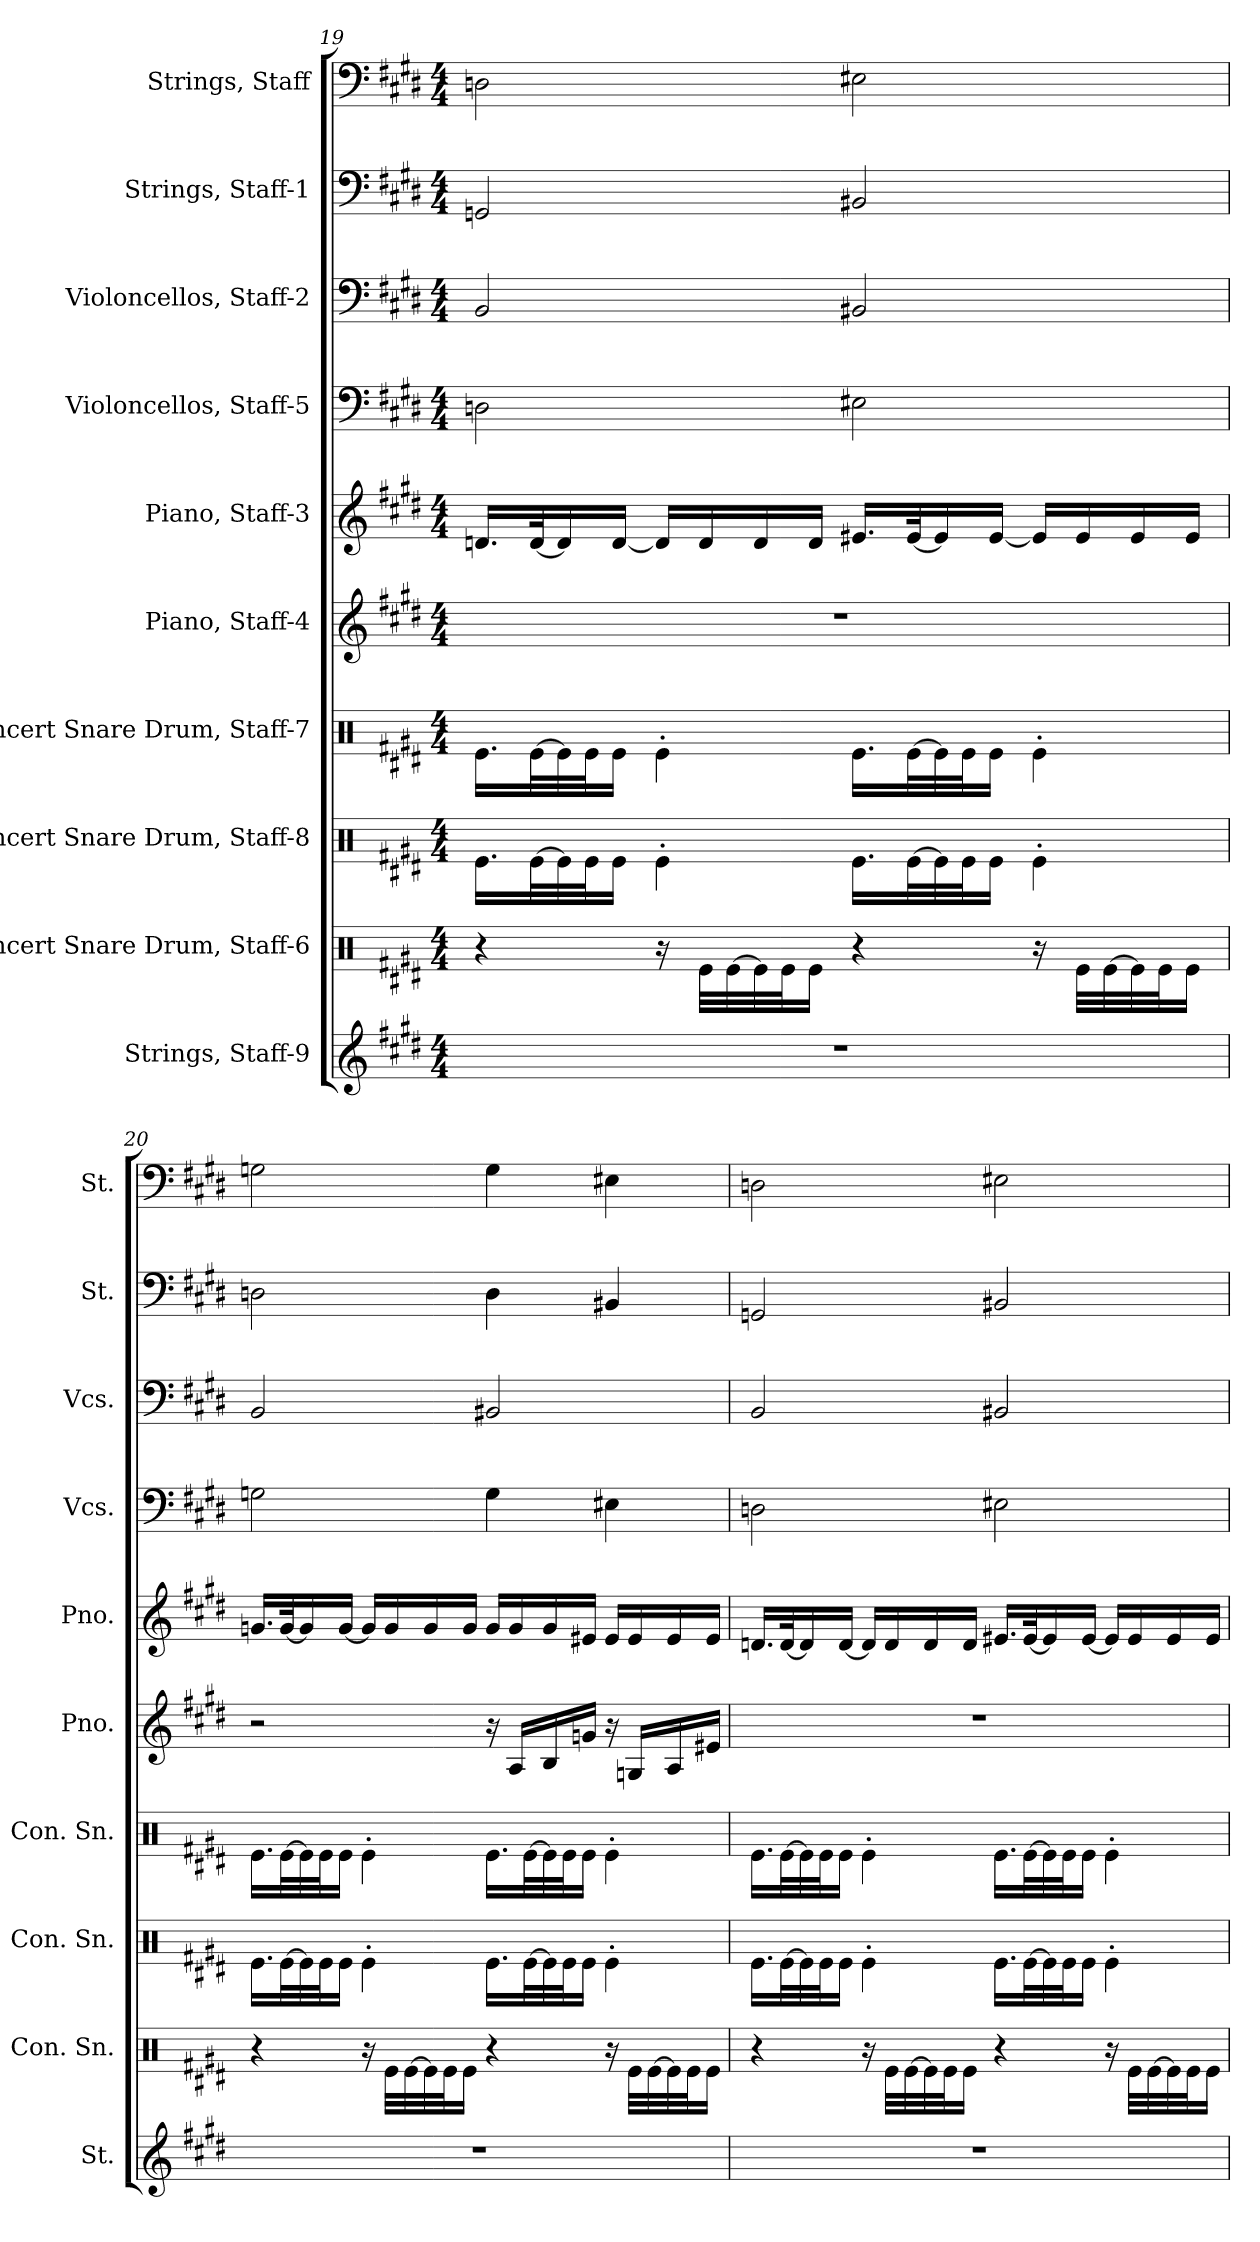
**kern	**kern	**kern	**kern	**kern	**kern	**kern	**kern	**kern	**kern
*part10	*part9	*part8	*part7	*part6	*part5	*part4	*part3	*part2	*part1
*staff10	*staff9	*staff8	*staff7	*staff6	*staff5	*staff4	*staff3	*staff2	*staff1
*I"Strings, Staff-9	*I"Concert Snare Drum, Staff-6	*I"Concert Snare Drum, Staff-8	*I"Concert Snare Drum, Staff-7	*I"Piano, Staff-4	*I"Piano, Staff-3	*I"Violoncellos, Staff-5	*I"Violoncellos, Staff-2	*I"Strings, Staff-1	*I"Strings, Staff
*I'St.	*I'Con. Sn.	*I'Con. Sn.	*I'Con. Sn.	*I'Pno.	*I'Pno.	*I'Vcs.	*I'Vcs.	*I'St.	*I'St.
!!LO:PB:g=z
*clefG2	*clefX	*clefX	*clefX	*clefG2	*clefG2	*clefF4	*clefF4	*clefF4	*clefF4
*k[f#c#g#d#]	*k[f#c#g#d#]	*k[f#c#g#d#]	*k[f#c#g#d#]	*k[f#c#g#d#]	*k[f#c#g#d#]	*k[f#c#g#d#]	*k[f#c#g#d#]	*k[f#c#g#d#]	*k[f#c#g#d#]
*M4/4	*M4/4	*M4/4	*M4/4	*M4/4	*M4/4	*M4/4	*M4/4	*M4/4	*M4/4
=19	=19	=19	=19	=19	=19	=19	=19	=19	=19
1r	4r	16.Re\LL	16.Re\LL	1r	16.dn/LL	2Dn\	2BB/	2GGn/	2Dn\
.	.	[32Re\L	[32Re\L	.	[32d/K	.	.	.	.
.	.	32Re\]	32Re\]	.	16d/]	.	.	.	.
.	.	32Re\J	32Re\J	.	.	.	.	.	.
.	.	16Re\JJ	16Re\JJ	.	[16d/JJ	.	.	.	.
.	16r	4Re'\	4Re'\	.	16d/LL]	.	.	.	.
.	32Re\LLL	.	.	.	16d/	.	.	.	.
.	[32Re\	.	.	.	.	.	.	.	.
.	32Re\]	.	.	.	16d/	.	.	.	.
.	32Re\J	.	.	.	.	.	.	.	.
.	16Re\JJ	.	.	.	16d/JJ	.	.	.	.
.	4r	16.Re\LL	16.Re\LL	.	16.e#X/LL	2E#X\	2BB#X/	2BB#X/	2E#X\
.	.	[32Re\L	[32Re\L	.	[32e#/K	.	.	.	.
.	.	32Re\]	32Re\]	.	16e#/]	.	.	.	.
.	.	32Re\J	32Re\J	.	.	.	.	.	.
.	.	16Re\JJ	16Re\JJ	.	[16e#/JJ	.	.	.	.
.	16r	4Re'\	4Re'\	.	16e#/LL]	.	.	.	.
.	32Re\LLL	.	.	.	16e#/	.	.	.	.
.	[32Re\	.	.	.	.	.	.	.	.
.	32Re\]	.	.	.	16e#/	.	.	.	.
.	32Re\J	.	.	.	.	.	.	.	.
.	16Re\JJ	.	.	.	16e#/JJ	.	.	.	.
!!LO:PB:g=z
=20	=20	=20	=20	=20	=20	=20	=20	=20	=20
1r	4r	16.Re\LL	16.Re\LL	2r	16.gn/LL	2Gn\	2BB/	2Dn\	2Gn\
.	.	[32Re\L	[32Re\L	.	[32g/K	.	.	.	.
.	.	32Re\]	32Re\]	.	16g/]	.	.	.	.
.	.	32Re\J	32Re\J	.	.	.	.	.	.
.	.	16Re\JJ	16Re\JJ	.	[16g/JJ	.	.	.	.
.	16r	4Re'\	4Re'\	.	16g/LL]	.	.	.	.
.	32Re\LLL	.	.	.	16g/	.	.	.	.
.	[32Re\	.	.	.	.	.	.	.	.
.	32Re\]	.	.	.	16g/	.	.	.	.
.	32Re\J	.	.	.	.	.	.	.	.
.	16Re\JJ	.	.	.	16g/JJ	.	.	.	.
.	4r	16.Re\LL	16.Re\LL	16r	16g/LL	4G\	2BB#X/	4D\	4G\
.	.	.	.	16A/LL	16g/	.	.	.	.
.	.	[32Re\L	[32Re\L	.	.	.	.	.	.
.	.	32Re\]	32Re\]	16B/	16g/	.	.	.	.
.	.	32Re\J	32Re\J	.	.	.	.	.	.
.	.	16Re\JJ	16Re\JJ	16gn/JJ	16e#X/JJ	.	.	.	.
.	16r	4Re'\	4Re'\	16r	16e#/LL	4E#X\	.	4BB#X/	4E#X\
.	32Re\LLL	.	.	16Gn/LL	16e#/	.	.	.	.
.	[32Re\	.	.	.	.	.	.	.	.
.	32Re\]	.	.	16A/	16e#/	.	.	.	.
.	32Re\J	.	.	.	.	.	.	.	.
.	16Re\JJ	.	.	16e#X/JJ	16e#/JJ	.	.	.	.
!!LO:PB:g=z
=21	=21	=21	=21	=21	=21	=21	=21	=21	=21
1r	4r	16.Re\LL	16.Re\LL	1r	16.dn/LL	2Dn\	2BB/	2GGn/	2Dn\
.	.	[32Re\L	[32Re\L	.	[32d/K	.	.	.	.
.	.	32Re\]	32Re\]	.	16d/]	.	.	.	.
.	.	32Re\J	32Re\J	.	.	.	.	.	.
.	.	16Re\JJ	16Re\JJ	.	[16d/JJ	.	.	.	.
.	16r	4Re'\	4Re'\	.	16d/LL]	.	.	.	.
.	32Re\LLL	.	.	.	16d/	.	.	.	.
.	[32Re\	.	.	.	.	.	.	.	.
.	32Re\]	.	.	.	16d/	.	.	.	.
.	32Re\J	.	.	.	.	.	.	.	.
.	16Re\JJ	.	.	.	16d/JJ	.	.	.	.
.	4r	16.Re\LL	16.Re\LL	.	16.e#X/LL	2E#X\	2BB#X/	2BB#X/	2E#X\
.	.	[32Re\L	[32Re\L	.	[32e#/K	.	.	.	.
.	.	32Re\]	32Re\]	.	16e#/]	.	.	.	.
.	.	32Re\J	32Re\J	.	.	.	.	.	.
.	.	16Re\JJ	16Re\JJ	.	[16e#/JJ	.	.	.	.
.	16r	4Re'\	4Re'\	.	16e#/LL]	.	.	.	.
.	32Re\LLL	.	.	.	16e#/	.	.	.	.
.	[32Re\	.	.	.	.	.	.	.	.
.	32Re\]	.	.	.	16e#/	.	.	.	.
.	32Re\J	.	.	.	.	.	.	.	.
.	16Re\JJ	.	.	.	16e#/JJ	.	.	.	.
=	=	=	=	=	=	=	=	=	=
*-	*-	*-	*-	*-	*-	*-	*-	*-	*-
